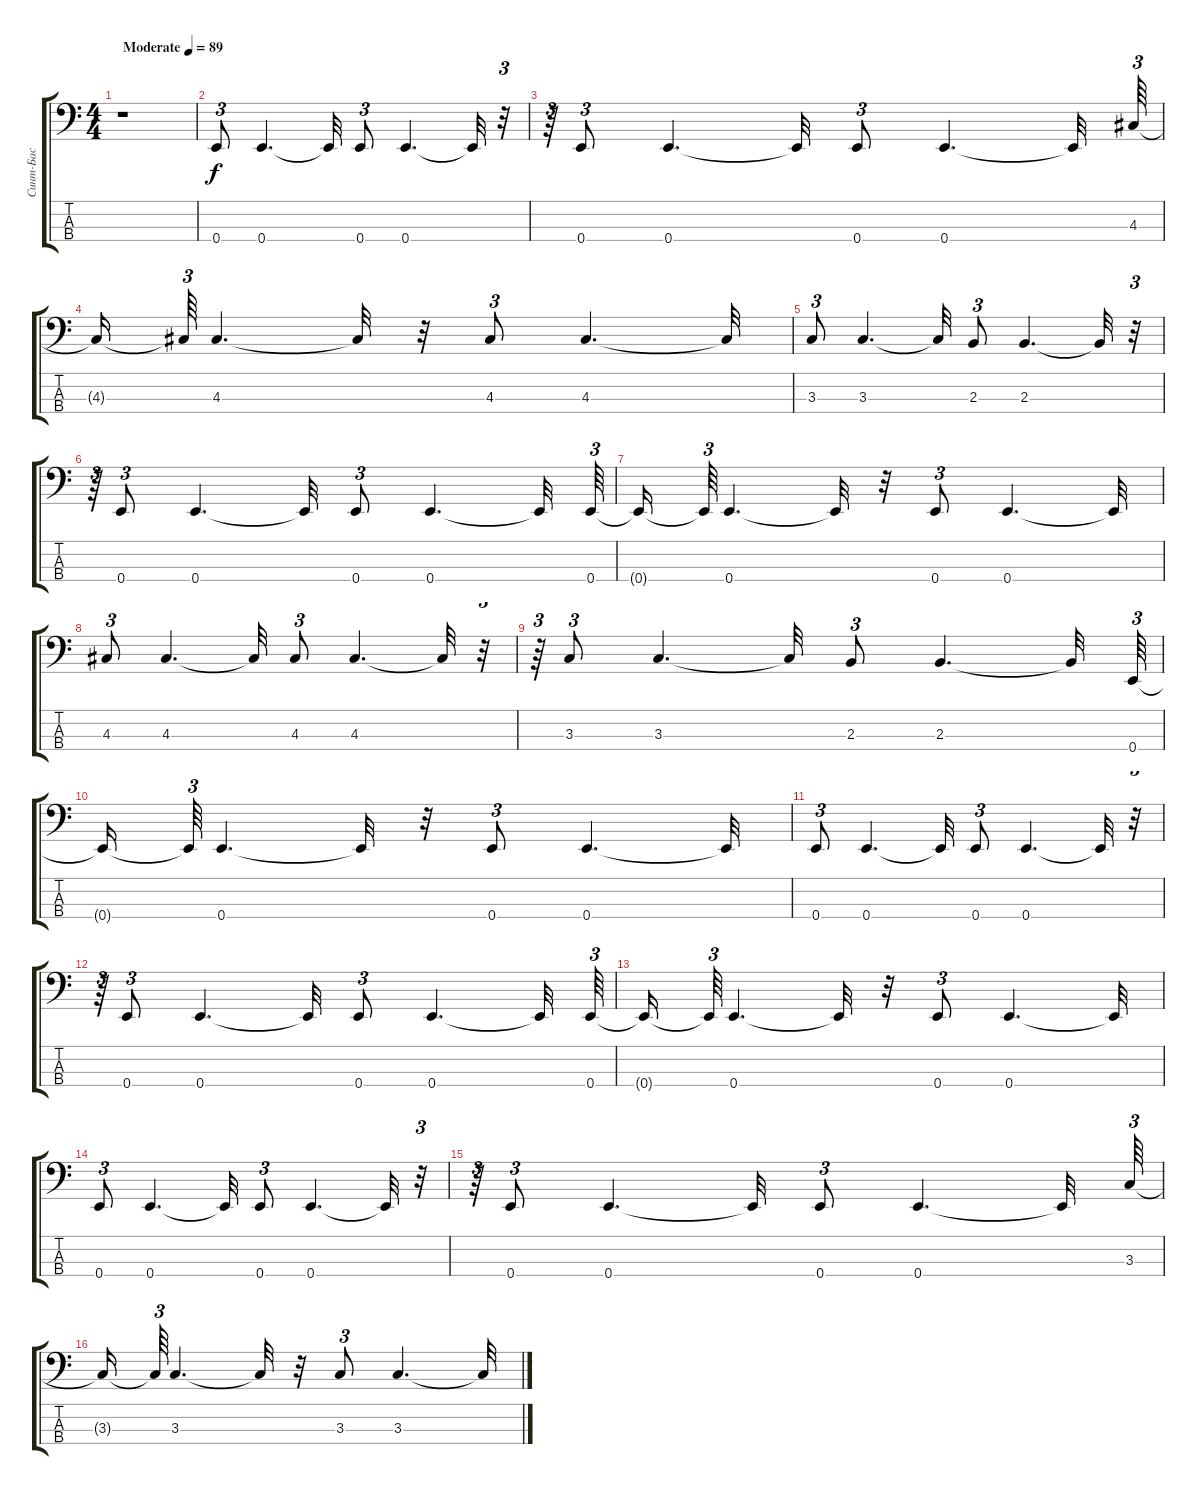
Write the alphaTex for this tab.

\track ("Синт-Бас" "Синт-Бас") {instrument synthbass1}
\staff {score tabs}
\tuning (G2 D2 A1 E1) {hide}
\ts (4 4)
\tempo (89 "Moderate")
\clef f4
\ks c
r.1{dy f instrument synthbass1} |
0.4.8{tu (3 2)} 0.4.4{d} 0.4{t}.32 0.4.8{tu (3 2)} 0.4.4{d} 0.4{t}.32 r.32{tu (3 2)} |
r.64{tu (3 2)} 0.4.8{tu (3 2)} 0.4.4{d} 0.4{t}.32 0.4.8{tu (3 2)} 0.4.4{d} 0.4{t}.32 4.3.64{tu (3 2)} |
4.3{t}.16 4.3{t}.64{tu (3 2)} 4.3.4{d} 4.3{t}.32 r.32 4.3.8{tu (3 2)} 4.3.4{d} 4.3{t}.32 |
3.3.8{tu (3 2)} 3.3.4{d} 3.3{t}.32 2.3.8{tu (3 2)} 2.3.4{d} 2.3{t}.32 r.32{tu (3 2)} |
r.64{tu (3 2)} 0.4.8{tu (3 2)} 0.4.4{d} 0.4{t}.32 0.4.8{tu (3 2)} 0.4.4{d} 0.4{t}.32 0.4.64{tu (3 2)} |
0.4{t}.16 0.4{t}.64{tu (3 2)} 0.4.4{d} 0.4{t}.32 r.32 0.4.8{tu (3 2)} 0.4.4{d} 0.4{t}.32 |
4.3.8{tu (3 2)} 4.3.4{d} 4.3{t}.32 4.3.8{tu (3 2)} 4.3.4{d} 4.3{t}.32 r.32{tu (3 2)} |
r.64{tu (3 2)} 3.3.8{tu (3 2)} 3.3.4{d} 3.3{t}.32 2.3.8{tu (3 2)} 2.3.4{d} 2.3{t}.32 0.4.64{tu (3 2)} |
0.4{t}.16 0.4{t}.64{tu (3 2)} 0.4.4{d} 0.4{t}.32 r.32 0.4.8{tu (3 2)} 0.4.4{d} 0.4{t}.32 |
0.4.8{tu (3 2)} 0.4.4{d} 0.4{t}.32 0.4.8{tu (3 2)} 0.4.4{d} 0.4{t}.32 r.32{tu (3 2)} |
r.64{tu (3 2)} 0.4.8{tu (3 2)} 0.4.4{d} 0.4{t}.32 0.4.8{tu (3 2)} 0.4.4{d} 0.4{t}.32 0.4.64{tu (3 2)} |
0.4{t}.16 0.4{t}.64{tu (3 2)} 0.4.4{d} 0.4{t}.32 r.32 0.4.8{tu (3 2)} 0.4.4{d} 0.4{t}.32 |
0.4.8{tu (3 2)} 0.4.4{d} 0.4{t}.32 0.4.8{tu (3 2)} 0.4.4{d} 0.4{t}.32 r.32{tu (3 2)} |
r.64{tu (3 2)} 0.4.8{tu (3 2)} 0.4.4{d} 0.4{t}.32 0.4.8{tu (3 2)} 0.4.4{d} 0.4{t}.32 3.3.64{tu (3 2)} |
3.3{t}.16 3.3{t}.64{tu (3 2)} 3.3.4{d} 3.3{t}.32 r.32 3.3.8{tu (3 2)} 3.3.4{d} 3.3{t}.32
